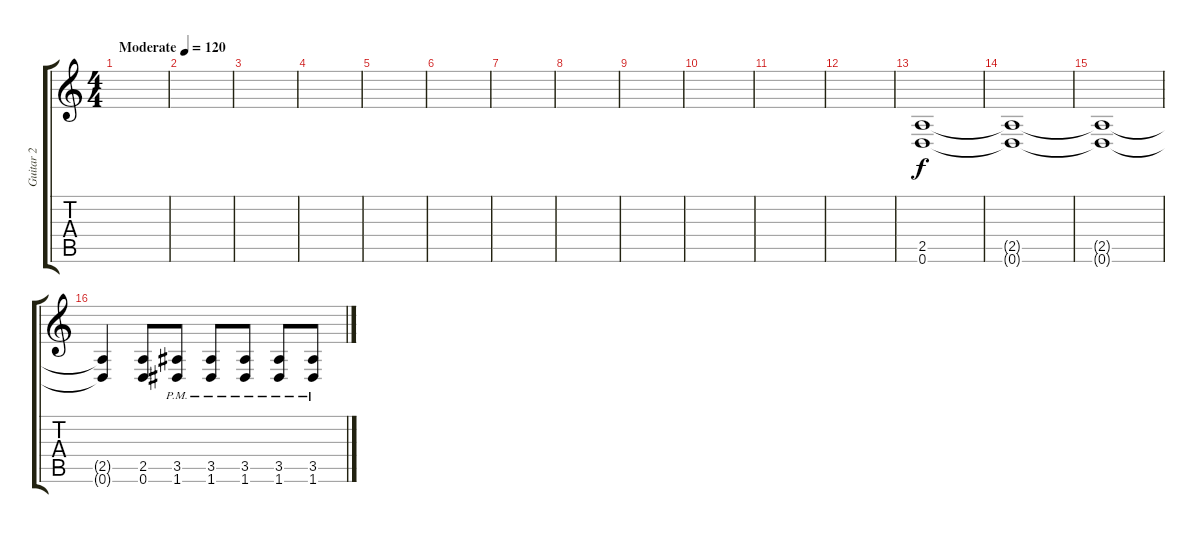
\track ("Guitar 2" "Guitar 2") {instrument distortionguitar}
\staff {score tabs}
\tuning (D4 A3 F3 C3 G2 D2) {hide}
\ts (4 4)
\tempo (120 "Moderate")
\clef g2
\ks c
|
|
|
|
|
|
|
|
|
|
|
|
(2.5 0.6).1 |
(2.5{t} 0.6{t}).1 |
(2.5{t} 0.6{t}).1 |
(2.5{t} 0.6{t}).4 (2.5 0.6).8 (3.5{pm} 1.6{pm}).8 (3.5{pm} 1.6{pm}).8 (3.5{pm} 1.6{pm}).8 (3.5{pm} 1.6{pm}).8 (3.5{pm} 1.6{pm}).8
